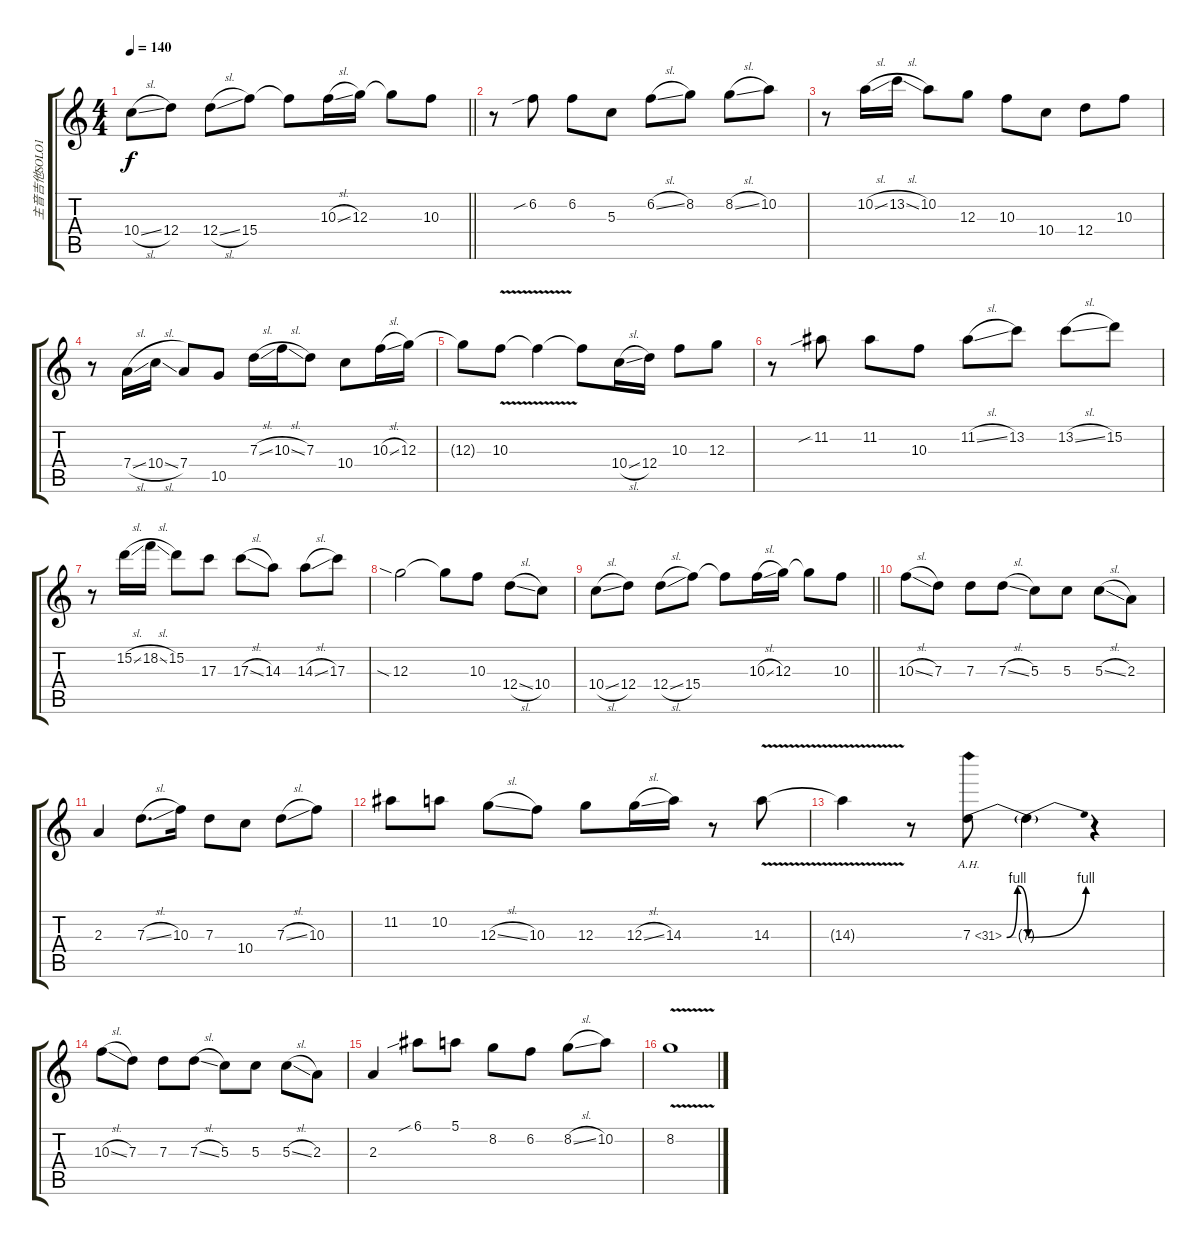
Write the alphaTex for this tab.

\track ("主音吉他SOLO1" "主音吉他SOLO1") {instrument distortionguitar}
\staff {score tabs}
\tuning (E4 B3 G3 D3 A2 E2) {hide}
\ts (4 4)
\tempo 140
\clef g2
\barLineRight lightlight
\ks c
10.4{sl}.8{dy f} 12.4.8 12.4{sl}.8 15.4.8 15.4{t}.8 10.3{sl}.16 12.3.16 12.3{t}.8 10.3.8 |
r.8 6.2{sib}.8 6.2.8 5.3.8 6.2{sl}.8 8.2.8 8.2{sl}.8 10.2.8 |
r.8 10.2{sl}.16 13.2{sl}.16 10.2.8 12.3.8 10.3.8 10.4.8 12.4.8 10.3.8 |
r.8 7.4{sl}.16 10.4{sl}.16 7.4.8 10.5.8 7.3{sl}.16 10.3{sl}.16 7.3.8 10.4.8 10.3{sl}.16 12.3.16 |
12.3{t}.8 10.3{v}.8 10.3{t}.4 10.3{t}.8 10.4{sl}.16 12.4.16 10.3.8 12.3.8 |
r.8 11.2{sib}.8 11.2.8 10.3.8 11.2{sl}.8 13.2.8 13.2{sl}.8 15.2.8 |
r.8 15.2{sl}.16 18.2{sl}.16 15.2.8 17.3.8 17.3{sl}.8 14.3.8 14.3{sl}.8 17.3.8 |
12.3{sia}.2 12.3{t}.8 10.3.8 12.4{sl}.8 10.4.8 |
\barLineRight lightlight
10.4{sl}.8 12.4.8 12.4{sl}.8 15.4.8 15.4{t}.8 10.3{sl}.16 12.3.16 12.3{t}.8 10.3.8 |
10.3{sl}.8 7.3.8 7.3.8 7.3{sl}.8 5.3.8 5.3.8 5.3{sl}.8 2.3.8 |
2.3.4 7.3{sl}.8{d} 10.3.16 7.3.8 10.4.8 7.3{sl}.8 10.3.8 |
11.2.8 10.2.8 12.3{sl}.8 10.3.8 12.3.8 12.3{sl}.16 14.3.16 r.8 14.3{v}.8 |
14.3{t}.4 r.8 7.3{be (bendrelease 0 0 30 4 30 4 60 0) ah 24}.8 7.3{be (bend 0 0 60 4) t}.4 r.4 |
10.3{sl}.8 7.3.8 7.3.8 7.3{sl}.8 5.3.8 5.3.8 5.3{sl}.8 2.3.8 |
2.3.4 6.1{sib}.8 5.1.8 8.2.8 6.2.8 8.2{sl}.8 10.2.8 |
8.2{v}.1
